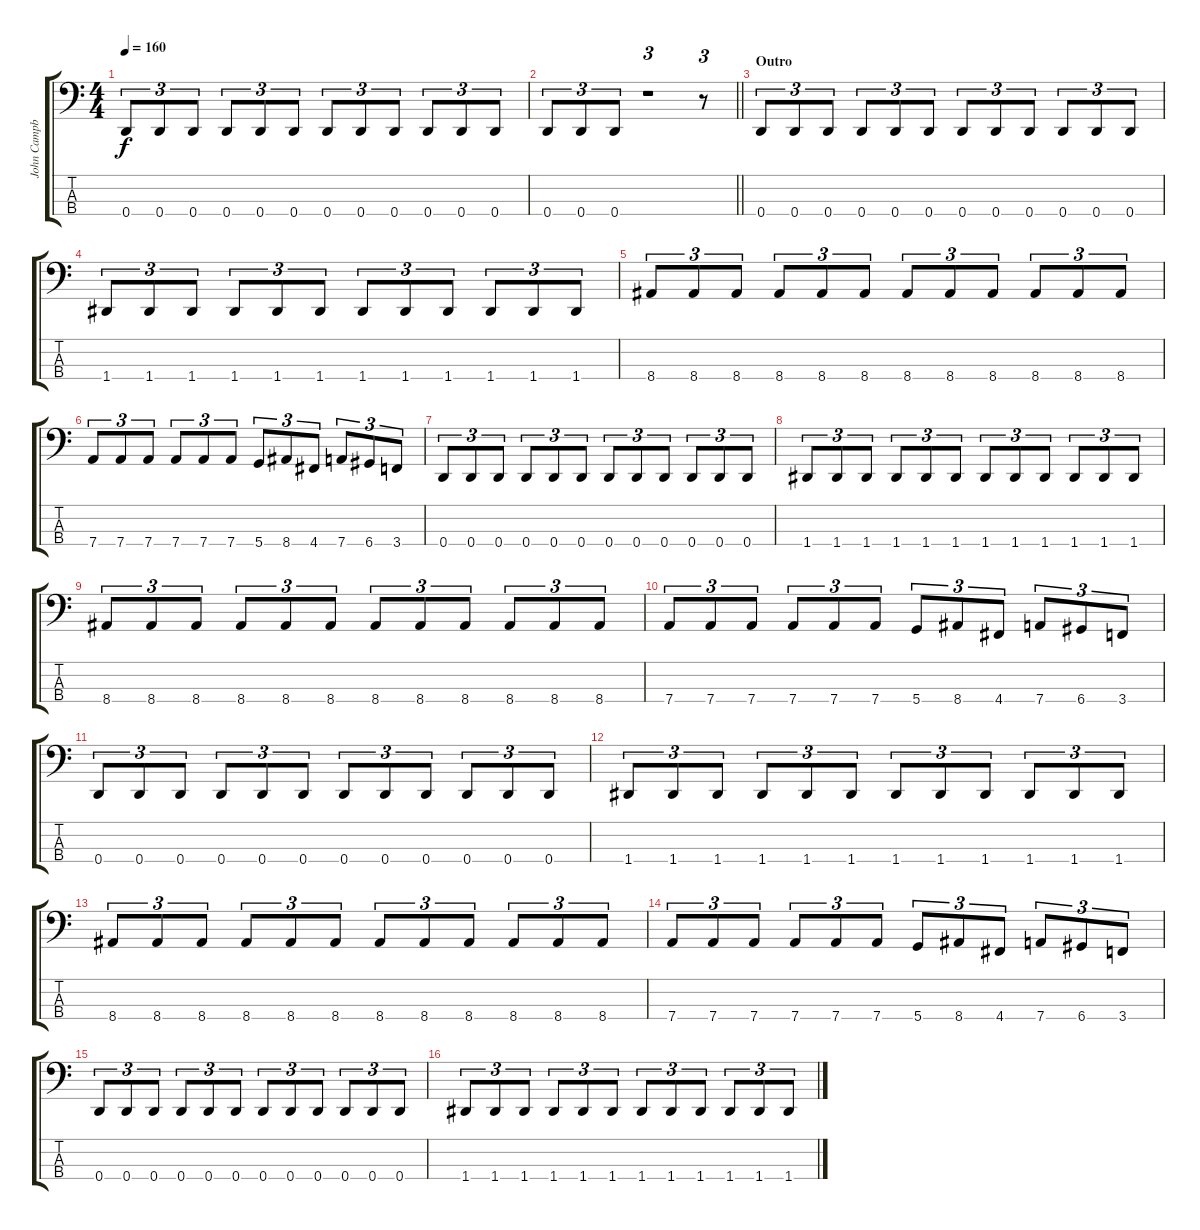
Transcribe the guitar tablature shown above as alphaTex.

\track ("John Campbell" "John Campb") {instrument electricbasspick}
\staff {score tabs}
\tuning (G2 D2 A1 D1) {hide}
\ts (4 4)
\tempo 160
\clef f4
\ks c
0.4.8{tu (3 2) dy f} 0.4.8{tu (3 2)} 0.4.8{tu (3 2)} 0.4.8{tu (3 2)} 0.4.8{tu (3 2)} 0.4.8{tu (3 2)} 0.4.8{tu (3 2)} 0.4.8{tu (3 2)} 0.4.8{tu (3 2)} 0.4.8{tu (3 2)} 0.4.8{tu (3 2)} 0.4.8{tu (3 2)} |
\barLineRight lightlight
0.4.8{tu (3 2)} 0.4.8{tu (3 2)} 0.4.8{tu (3 2)} r.1{tu (3 2)} r.8{tu (3 2)} |
\section ("" "Outro")
0.4.8{tu (3 2)} 0.4.8{tu (3 2)} 0.4.8{tu (3 2)} 0.4.8{tu (3 2)} 0.4.8{tu (3 2)} 0.4.8{tu (3 2)} 0.4.8{tu (3 2)} 0.4.8{tu (3 2)} 0.4.8{tu (3 2)} 0.4.8{tu (3 2)} 0.4.8{tu (3 2)} 0.4.8{tu (3 2)} |
1.4.8{tu (3 2)} 1.4.8{tu (3 2)} 1.4.8{tu (3 2)} 1.4.8{tu (3 2)} 1.4.8{tu (3 2)} 1.4.8{tu (3 2)} 1.4.8{tu (3 2)} 1.4.8{tu (3 2)} 1.4.8{tu (3 2)} 1.4.8{tu (3 2)} 1.4.8{tu (3 2)} 1.4.8{tu (3 2)} |
8.4.8{tu (3 2)} 8.4.8{tu (3 2)} 8.4.8{tu (3 2)} 8.4.8{tu (3 2)} 8.4.8{tu (3 2)} 8.4.8{tu (3 2)} 8.4.8{tu (3 2)} 8.4.8{tu (3 2)} 8.4.8{tu (3 2)} 8.4.8{tu (3 2)} 8.4.8{tu (3 2)} 8.4.8{tu (3 2)} |
7.4.8{tu (3 2)} 7.4.8{tu (3 2)} 7.4.8{tu (3 2)} 7.4.8{tu (3 2)} 7.4.8{tu (3 2)} 7.4.8{tu (3 2)} 5.4.8{tu (3 2)} 8.4.8{tu (3 2)} 4.4.8{tu (3 2)} 7.4.8{tu (3 2)} 6.4.8{tu (3 2)} 3.4.8{tu (3 2)} |
0.4.8{tu (3 2)} 0.4.8{tu (3 2)} 0.4.8{tu (3 2)} 0.4.8{tu (3 2)} 0.4.8{tu (3 2)} 0.4.8{tu (3 2)} 0.4.8{tu (3 2)} 0.4.8{tu (3 2)} 0.4.8{tu (3 2)} 0.4.8{tu (3 2)} 0.4.8{tu (3 2)} 0.4.8{tu (3 2)} |
1.4.8{tu (3 2)} 1.4.8{tu (3 2)} 1.4.8{tu (3 2)} 1.4.8{tu (3 2)} 1.4.8{tu (3 2)} 1.4.8{tu (3 2)} 1.4.8{tu (3 2)} 1.4.8{tu (3 2)} 1.4.8{tu (3 2)} 1.4.8{tu (3 2)} 1.4.8{tu (3 2)} 1.4.8{tu (3 2)} |
8.4.8{tu (3 2)} 8.4.8{tu (3 2)} 8.4.8{tu (3 2)} 8.4.8{tu (3 2)} 8.4.8{tu (3 2)} 8.4.8{tu (3 2)} 8.4.8{tu (3 2)} 8.4.8{tu (3 2)} 8.4.8{tu (3 2)} 8.4.8{tu (3 2)} 8.4.8{tu (3 2)} 8.4.8{tu (3 2)} |
7.4.8{tu (3 2)} 7.4.8{tu (3 2)} 7.4.8{tu (3 2)} 7.4.8{tu (3 2)} 7.4.8{tu (3 2)} 7.4.8{tu (3 2)} 5.4.8{tu (3 2)} 8.4.8{tu (3 2)} 4.4.8{tu (3 2)} 7.4.8{tu (3 2)} 6.4.8{tu (3 2)} 3.4.8{tu (3 2)} |
0.4.8{tu (3 2)} 0.4.8{tu (3 2)} 0.4.8{tu (3 2)} 0.4.8{tu (3 2)} 0.4.8{tu (3 2)} 0.4.8{tu (3 2)} 0.4.8{tu (3 2)} 0.4.8{tu (3 2)} 0.4.8{tu (3 2)} 0.4.8{tu (3 2)} 0.4.8{tu (3 2)} 0.4.8{tu (3 2)} |
1.4.8{tu (3 2)} 1.4.8{tu (3 2)} 1.4.8{tu (3 2)} 1.4.8{tu (3 2)} 1.4.8{tu (3 2)} 1.4.8{tu (3 2)} 1.4.8{tu (3 2)} 1.4.8{tu (3 2)} 1.4.8{tu (3 2)} 1.4.8{tu (3 2)} 1.4.8{tu (3 2)} 1.4.8{tu (3 2)} |
8.4.8{tu (3 2)} 8.4.8{tu (3 2)} 8.4.8{tu (3 2)} 8.4.8{tu (3 2)} 8.4.8{tu (3 2)} 8.4.8{tu (3 2)} 8.4.8{tu (3 2)} 8.4.8{tu (3 2)} 8.4.8{tu (3 2)} 8.4.8{tu (3 2)} 8.4.8{tu (3 2)} 8.4.8{tu (3 2)} |
7.4.8{tu (3 2)} 7.4.8{tu (3 2)} 7.4.8{tu (3 2)} 7.4.8{tu (3 2)} 7.4.8{tu (3 2)} 7.4.8{tu (3 2)} 5.4.8{tu (3 2)} 8.4.8{tu (3 2)} 4.4.8{tu (3 2)} 7.4.8{tu (3 2)} 6.4.8{tu (3 2)} 3.4.8{tu (3 2)} |
0.4.8{tu (3 2)} 0.4.8{tu (3 2)} 0.4.8{tu (3 2)} 0.4.8{tu (3 2)} 0.4.8{tu (3 2)} 0.4.8{tu (3 2)} 0.4.8{tu (3 2)} 0.4.8{tu (3 2)} 0.4.8{tu (3 2)} 0.4.8{tu (3 2)} 0.4.8{tu (3 2)} 0.4.8{tu (3 2)} |
1.4.8{tu (3 2)} 1.4.8{tu (3 2)} 1.4.8{tu (3 2)} 1.4.8{tu (3 2)} 1.4.8{tu (3 2)} 1.4.8{tu (3 2)} 1.4.8{tu (3 2)} 1.4.8{tu (3 2)} 1.4.8{tu (3 2)} 1.4.8{tu (3 2)} 1.4.8{tu (3 2)} 1.4.8{tu (3 2)}
